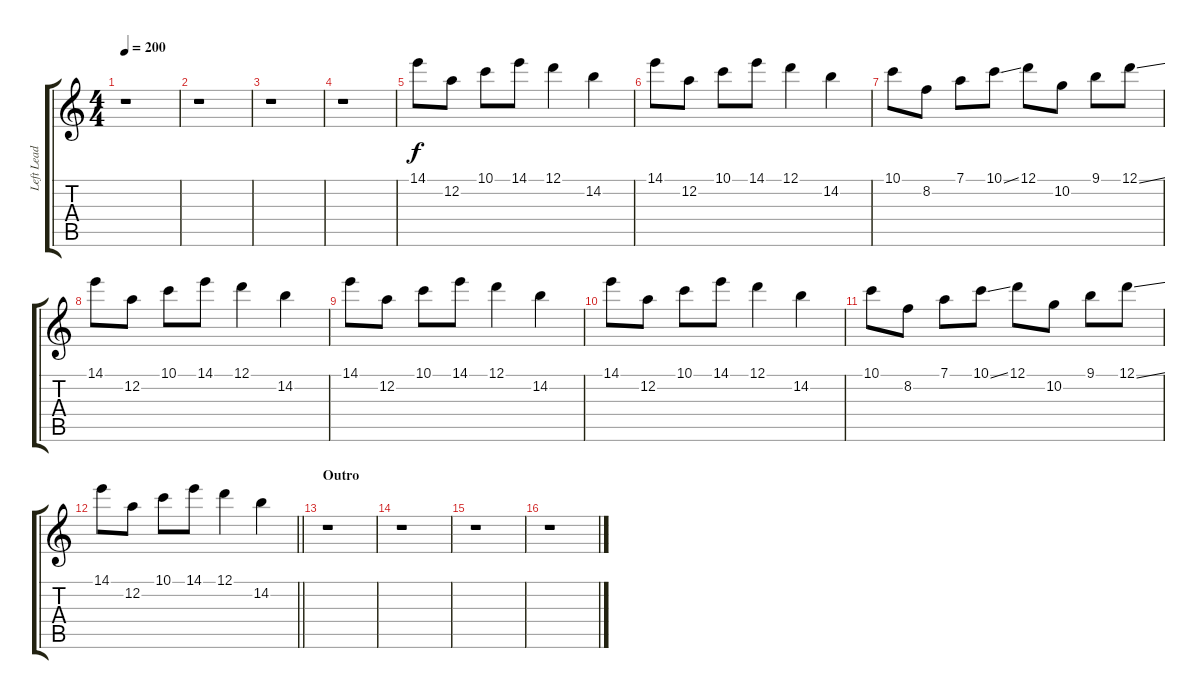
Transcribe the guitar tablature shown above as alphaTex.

\track ("Left Lead Gtr" "Left Lead ") {instrument overdrivenguitar}
\staff {score tabs}
\tuning (D4 A3 F3 C3 G2 D2) {hide}
\ts (4 4)
\tempo 200
\clef g2
\ks c
r.1{dy f} |
r.1 |
r.1 |
r.1 |
14.1.8 12.2.8 10.1.8 14.1.8 12.1.4 14.2.4 |
14.1.8 12.2.8 10.1.8 14.1.8 12.1.4 14.2.4 |
10.1.8 8.2.8 7.1.8 10.1{ss}.8 12.1.8 10.2.8 9.1.8 12.1{ss}.8 |
14.1.8 12.2.8 10.1.8 14.1.8 12.1.4 14.2.4 |
14.1.8 12.2.8 10.1.8 14.1.8 12.1.4 14.2.4 |
14.1.8 12.2.8 10.1.8 14.1.8 12.1.4 14.2.4 |
10.1.8 8.2.8 7.1.8 10.1{ss}.8 12.1.8 10.2.8 9.1.8 12.1{ss}.8 |
\barLineRight lightlight
14.1.8 12.2.8 10.1.8 14.1.8 12.1.4 14.2.4 |
\section ("" "Outro")
r.1 |
r.1 |
r.1 |
r.1
